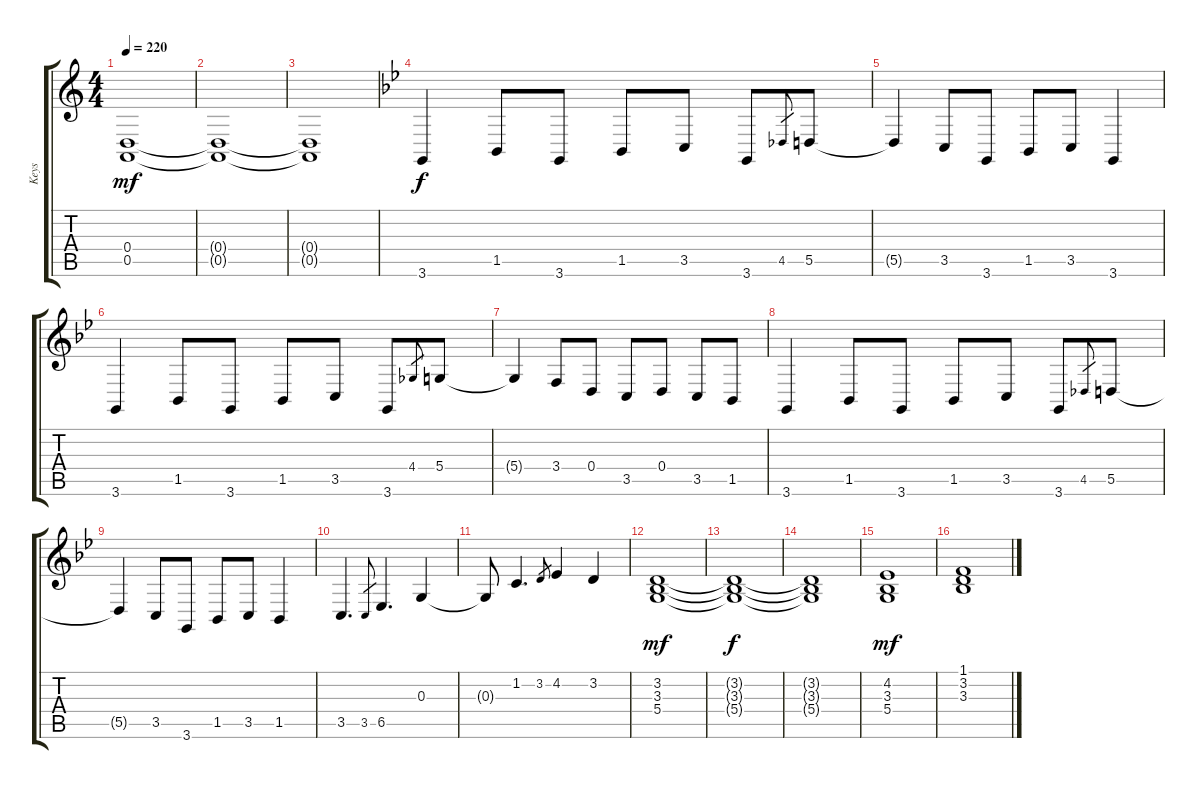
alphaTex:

\track ("Keys" "Keys") {instrument churchorgan}
\staff {score tabs}
\tuning (E4 B3 G3 D3 A2 E2) {hide}
\ts (4 4)
\tempo 220
\clef g2
\ks aminor
(0.4{t} 0.5{t}).1{dy mf} |
(0.4{t} 0.5{t}).1 |
(0.4{t} 0.5{t}).1 |
\ks gminor
3.6.4{dy f volume 16} 1.5.8 3.6.8 1.5.8 3.5.8 3.6.8 4.5.8{gr} 5.5.8 |
5.5{t}.4 3.5.8 3.6.8 1.5.8 3.5.8 3.6.4 |
3.6.4 1.5.8 3.6.8 1.5.8 3.5.8 3.6.8 4.4.8{gr} 5.4.8 |
5.4{t}.4 3.4.8 0.4.8 3.5.8 0.4.8 3.5.8 1.5.8 |
3.6.4 1.5.8 3.6.8 1.5.8 3.5.8 3.6.8 4.5.8{gr} 5.5.8 |
5.5{t}.4 3.5.8 3.6.8 1.5.8 3.5.8 1.5.4 |
3.5.4{d} 3.5.8{gr} 6.5.4{d} 0.3.4 |
0.3{t}.8 1.2.4{d} 3.2.8{gr} 4.2.4 3.2.4 |
(3.2 3.3 5.4).1{dy mf volume 11} |
(3.2{t} 3.3{t} 5.4{t}).1{dy f} |
(3.2{t} 3.3{t} 5.4{t}).1 |
(4.2 3.3 5.4).1{dy mf} |
(1.1 3.2 3.3).1
